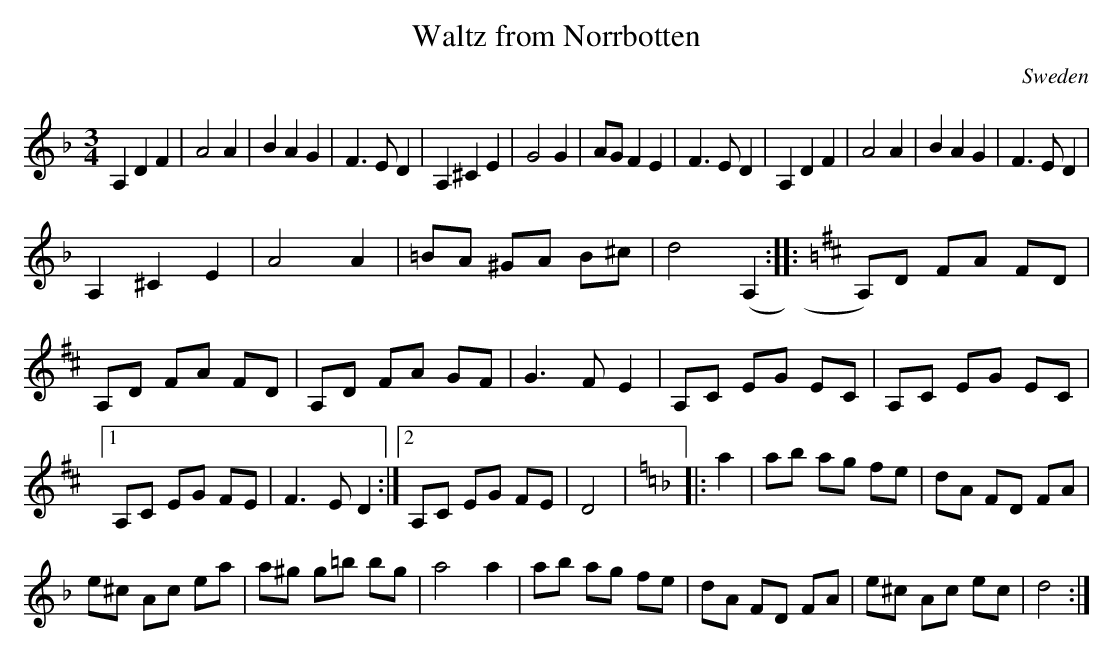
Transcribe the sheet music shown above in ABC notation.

X:1
T:Waltz from Norrbotten
M:3/4
O:Sweden
K:D minor
A,2 D2 F2|A4 A2|B2 A2 G2|F3E D2|\
A,2 ^C2 E2|G4 G2|AG F2E2|F3E D2|\
A,2 D2 F2|A4 A2|B2 A2 G2|F3E D2|
A,2 ^C2 E2|A4 A2|=BA ^GA B^c|d4 (A,2::\
K:D
A,)D FA FD|A,D FA FD|A,D FA GF|G3F E2|\
A,C EG EC|A,C EG EC\
|1 A,C EG FE|F3E D2 :|2 A,C EG FE| D4|\
K:Dm
|:a2|\
ab ag fe|dA FD FA|
e^c Ac ea|a^g g=b bg|a4 a2|\
ab ag fe|dA FD FA|e^c Ac ec|d4:|
